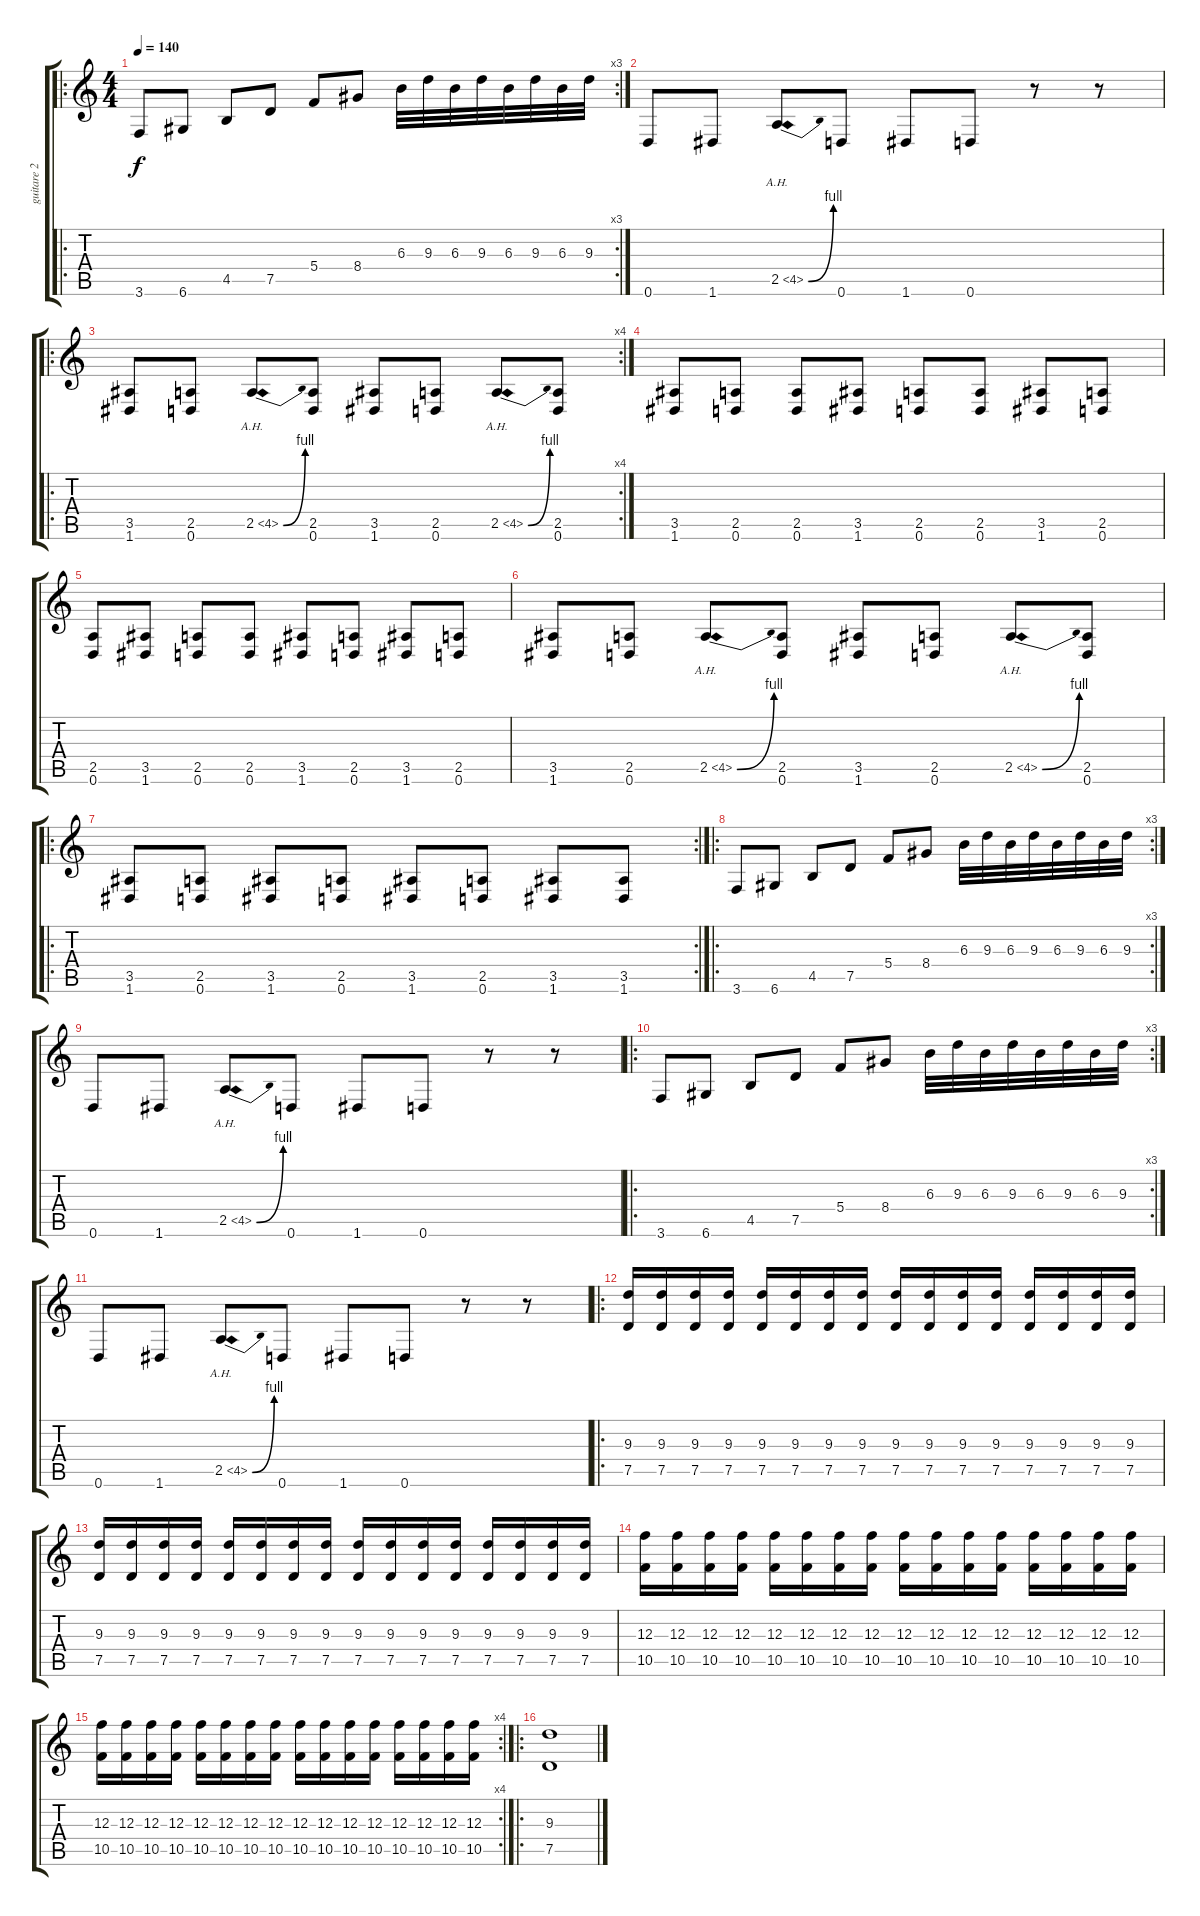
\track ("guitare 2 et lead" "guitare 2 ") {instrument distortionguitar}
\staff {score tabs}
\tuning (D4 A3 F3 C3 G2 D2) {hide}
\ro
\rc 3
\ts (4 4)
\tempo 140
\clef g2
\ks c
3.6.8{dy f} 6.6.8 4.5.8 7.5.8 5.4.8 8.4.8 6.3.32 9.3.32 6.3.32 9.3.32 6.3.32 9.3.32 6.3.32 9.3.32 |
0.6.8 1.6.8 2.5{be (bend 0 0 60 4) ah 2}.8 0.6.8 1.6.8 0.6.8 r.8 r.8 |
\ro
\rc 4
(3.5 1.6).8 (2.5 0.6).8 2.5{be (bend 0 0 60 4) ah 2}.8 (2.5 0.6).8 (3.5 1.6).8 (2.5 0.6).8 2.5{be (bend 0 0 60 4) ah 2}.8 (2.5 0.6).8 |
(3.5 1.6).8 (2.5 0.6).8 (2.5 0.6).8 (3.5 1.6).8 (2.5 0.6).8 (2.5 0.6).8 (3.5 1.6).8 (2.5 0.6).8 |
(2.5 0.6).8 (3.5 1.6).8 (2.5 0.6).8 (2.5 0.6).8 (3.5 1.6).8 (2.5 0.6).8 (3.5 1.6).8 (2.5 0.6).8 |
(3.5 1.6).8 (2.5 0.6).8 2.5{be (bend 0 0 60 4) ah 2}.8 (2.5 0.6).8 (3.5 1.6).8 (2.5 0.6).8 2.5{be (bend 0 0 60 4) ah 2}.8 (2.5 0.6).8 |
\ro
\rc 2
(3.5 1.6).8 (2.5 0.6).8 (3.5 1.6).8 (2.5 0.6).8 (3.5 1.6).8 (2.5 0.6).8 (3.5 1.6).8 (3.5 1.6).8 |
\ro
\rc 3
3.6.8 6.6.8 4.5.8 7.5.8 5.4.8 8.4.8 6.3.32 9.3.32 6.3.32 9.3.32 6.3.32 9.3.32 6.3.32 9.3.32 |
0.6.8 1.6.8 2.5{be (bend 0 0 60 4) ah 2}.8 0.6.8 1.6.8 0.6.8 r.8 r.8 |
\ro
\rc 3
3.6.8 6.6.8 4.5.8 7.5.8 5.4.8 8.4.8 6.3.32 9.3.32 6.3.32 9.3.32 6.3.32 9.3.32 6.3.32 9.3.32 |
0.6.8 1.6.8 2.5{be (bend 0 0 60 4) ah 2}.8 0.6.8 1.6.8 0.6.8 r.8 r.8 |
\ro
(9.3 7.5).16{instrument overdrivenguitar} (9.3 7.5).16 (9.3 7.5).16 (9.3 7.5).16 (9.3 7.5).16 (9.3 7.5).16 (9.3 7.5).16 (9.3 7.5).16 (9.3 7.5).16 (9.3 7.5).16 (9.3 7.5).16 (9.3 7.5).16 (9.3 7.5).16 (9.3 7.5).16 (9.3 7.5).16 (9.3 7.5).16 |
(9.3 7.5).16 (9.3 7.5).16 (9.3 7.5).16 (9.3 7.5).16 (9.3 7.5).16 (9.3 7.5).16 (9.3 7.5).16 (9.3 7.5).16 (9.3 7.5).16 (9.3 7.5).16 (9.3 7.5).16 (9.3 7.5).16 (9.3 7.5).16 (9.3 7.5).16 (9.3 7.5).16 (9.3 7.5).16 |
(12.3 10.5).16 (12.3 10.5).16 (12.3 10.5).16 (12.3 10.5).16 (12.3 10.5).16 (12.3 10.5).16 (12.3 10.5).16 (12.3 10.5).16 (12.3 10.5).16 (12.3 10.5).16 (12.3 10.5).16 (12.3 10.5).16 (12.3 10.5).16 (12.3 10.5).16 (12.3 10.5).16 (12.3 10.5).16 |
\rc 4
(12.3 10.5).16 (12.3 10.5).16 (12.3 10.5).16 (12.3 10.5).16 (12.3 10.5).16 (12.3 10.5).16 (12.3 10.5).16 (12.3 10.5).16 (12.3 10.5).16 (12.3 10.5).16 (12.3 10.5).16 (12.3 10.5).16 (12.3 10.5).16 (12.3 10.5).16 (12.3 10.5).16 (12.3 10.5).16 |
\ro
(9.3 7.5).1{instrument overdrivenguitar}
